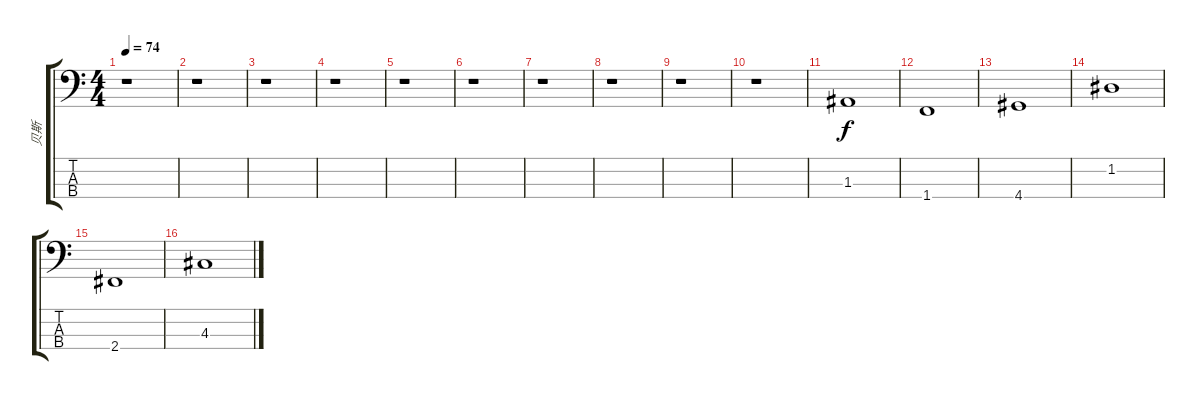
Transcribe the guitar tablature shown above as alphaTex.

\track ("贝斯" "贝斯") {instrument electricbassfinger}
\staff {score tabs}
\tuning (G2 D2 A1 E1) {hide}
\ts (4 4)
\tempo 74
\clef f4
\ks c
r.1{dy f instrument electricbassfinger} |
r.1 |
r.1 |
r.1 |
r.1 |
r.1 |
r.1 |
r.1 |
r.1 |
r.1 |
1.3.1 |
1.4.1 |
4.4.1 |
1.2.1 |
2.4.1 |
4.3.1
